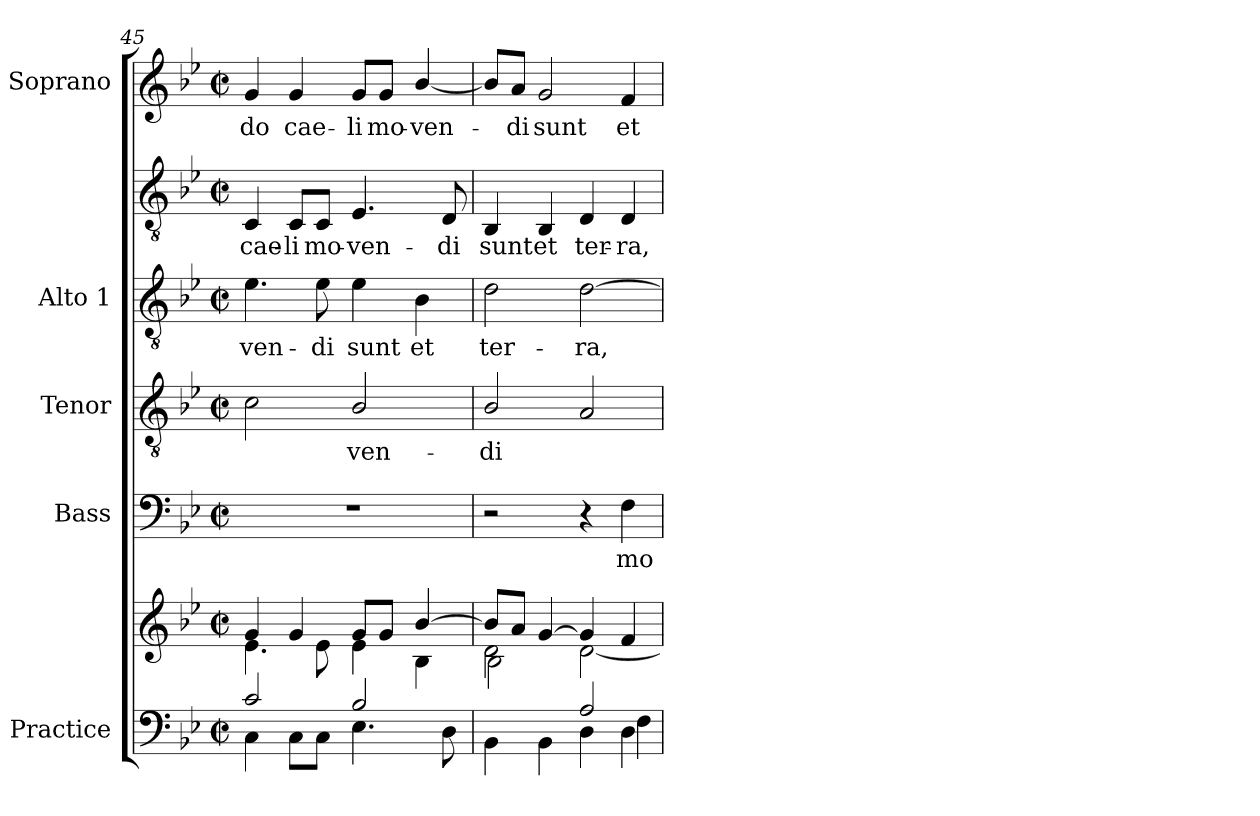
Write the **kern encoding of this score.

**kern	**kern	**kern	**text	**kern	**text	**kern	**text	**kern	**text	**kern	**text
*part5	*part5	*part4	*part4	*part3	*part3	*part2	*part2	*part2	*part2	*part1	*part1
*staff7	*staff6	*staff5	*staff5	*staff4	*staff4	*staff3	*staff3	*staff2	*staff2	*staff1	*staff1
*I"Practice	*	*I"Bass	*	*I"Tenor	*	*I"Alto 1	*	*	*	*I"Soprano	*
*	*	*I'B	*	*I'T	*	*I'A	*	*	*	*I'S	*
!!LO:LB:g=z
*clefF4	*clefG2	*clefF4	*	*clefGv2	*	*clefGv2	*	*clefGv2	*	*clefG2	*
*k[b-e-]	*k[b-e-]	*k[b-e-]	*	*k[b-e-]	*	*k[b-e-]	*	*k[b-e-]	*	*k[b-e-]	*
*B-:	*B-:	*B-:	*	*B-:	*	*B-:	*	*B-:	*	*B-:	*
*M2/2	*M2/2	*M2/2	*	*M2/2	*	*M2/2	*	*M2/2	*	*M2/2	*
*met(c|)	*met(c|)	*met(c|)	*	*met(c|)	*	*met(c|)	*	*met(c|)	*	*met(c|)	*
=45	=45	=45	=45	=45	=45	=45	=45	=45	=45	=45	=45
*^	*^	*	*	*	*	*	*	*	*	*	*
*	*^	*	*	*	*	*	*	*	*	*	*	*	*
!	!	!	!	!	!	!	!	!	!	!LO:LY:b	!	!LO:LY:b	!	!LO:LY:b
4C\	2c/	1ryy	4g/	4.e-\	1r	.	2c	.	4.e-	ven-	4C	-cae-	4g	-do
!	!	!	!	!	!	!	!	!	!	!	!	!LO:LY:b	!	!LO:LY:b
8C\L	.	.	4g/	.	.	.	.	.	.	.	8C/L	-li	4g	cae-
!	!	!	!	!	!	!	!	!	!	!LO:LY:b	!	!LO:LY:b	!	!
8C\J	.	.	.	8e-\	.	.	.	.	8e-	-di	8C/J	mo-	.	.
!	!	!	!	!	!	!	!	!LO:LY:b	!	!LO:LY:b	!	!LO:LY:b	!	!LO:LY:b
4.E-\	2B-/	.	8g/L	4e-\	.	.	2B-/	ven-	4e-	sunt	4.E-	-ven-	8g/L	-li
!	!	!	!	!	!	!	!	!	!	!	!	!	!	!LO:LY:b
.	.	.	8g/J	.	.	.	.	.	.	.	.	.	8g/J	mo-
!	!	!	!	!	!	!	!	!	!	!LO:LY:b	!	!	!	!LO:LY:b
.	.	.	[4b-/	4B-\	.	.	.	.	4B-	et	.	.	[4b-/	-ven-
!	!	!	!	!	!	!	!	!	!	!	!	!LO:LY:b	!	!
8D\	.	.	.	.	.	.	.	.	.	.	8D	-di	.	.
=46	=46	=46	=46	=46	=46	=46	=46	=46	=46	=46	=46	=46	=46	=46
*	*	*	*	*^	*	*	*	*	*	*	*	*	*	*
!	!	!	!	!	!	!	!	!	!LO:LY:b	!	!LO:LY:b	!	!LO:LY:b	!	!
4BB-\	2ryy	2ryy	8b-/L]	2d\	2B-\	2r	.	2B-/	-di	2d	ter-	4BB-	sunt	8b-/L]	.
!	!	!	!	!	!	!	!	!	!	!	!	!	!	!	!LO:LY:b
.	.	.	8a/J	.	.	.	.	.	.	.	.	.	.	8a/J	di
!	!	!	!	!	!	!	!	!	!	!	!	!	!LO:LY:b	!	!LO:LY:b
4BB-\	.	.	[4g/	.	.	.	.	.	.	.	.	4BB-	et	2g	sunt
!	!	!	!	!	!	!	!	!	!	!	!LO:LY:b	!	!LO:LY:b	!	!
4D\	2A/	4ryy	4g/]	[2d\	2ryy	4r	.	2A	.	[2d	-ra,	4D	ter-	.	.
!	!	!	!	!	!	!	!LO:LY:b	!	!	!	!	!	!LO:LY:b	!	!LO:LY:b
4D\	.	4F\	4f/	.	.	4F	mo-	.	.	.	.	4D	-ra,	4f	et
*v	*v	*v	*	*	*	*	*	*	*	*	*	*	*	*	*
*	*v	*v	*v	*	*	*	*	*	*	*	*	*	*
=	=	=	=	=	=	=	=	=	=	=	=
*-	*-	*-	*-	*-	*-	*-	*-	*-	*-	*-	*-
